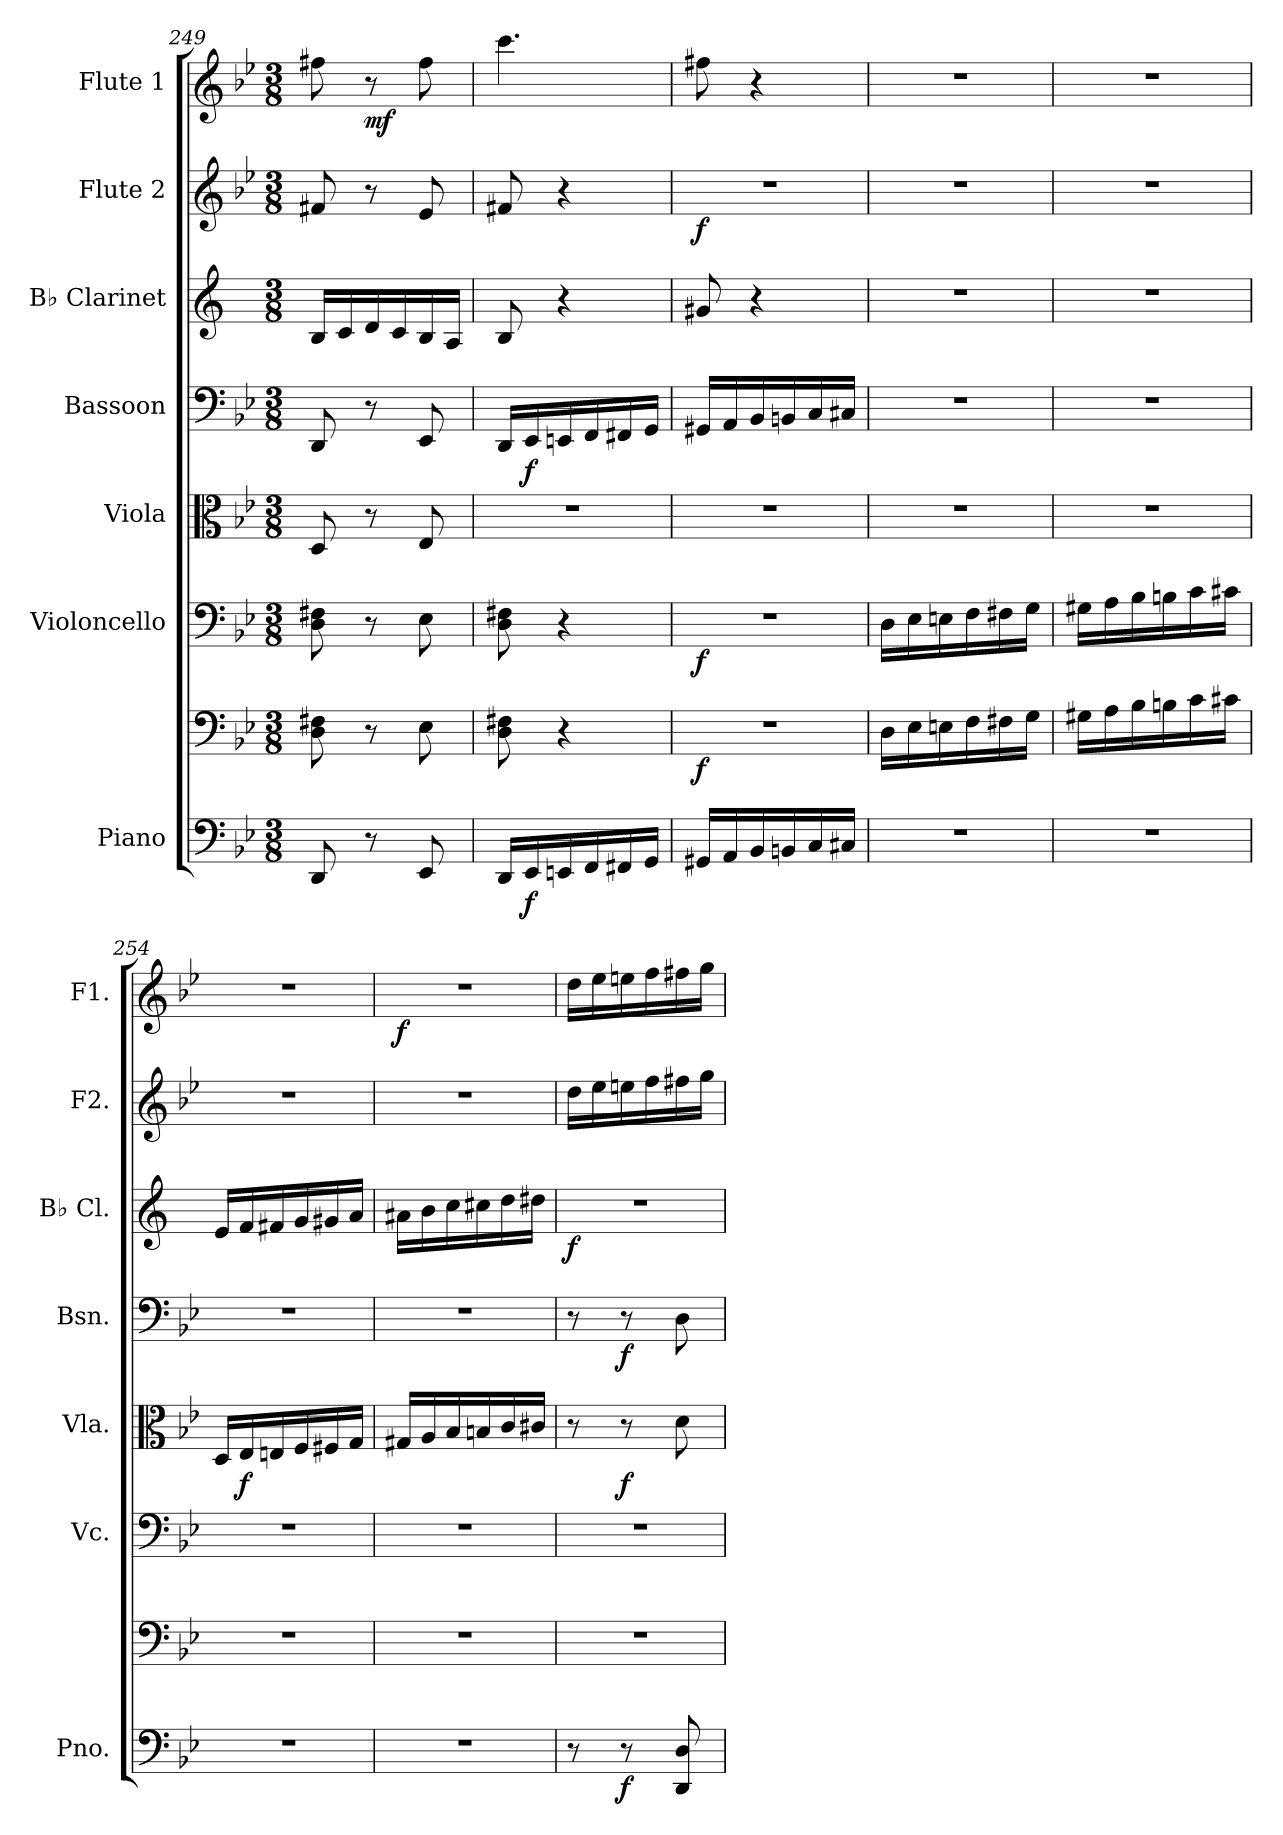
**kern	**kern	**dynam	**kern	**dynam	**kern	**dynam	**kern	**dynam	**kern	**dynam	**kern	**dynam	**kern	**dynam
*part7	*part7	*part7	*part6	*part6	*part5	*part5	*part4	*part4	*part3	*part3	*part2	*part2	*part1	*part1
*staff8	*staff7	*staff7/8	*staff6	*staff6	*staff5	*staff5	*staff4	*staff4	*staff3	*staff3	*staff2	*staff2	*staff1	*staff1
*I"Piano	*	*	*I"Violoncello	*	*I"Viola	*	*I"Bassoon	*	*I"B♭ Clarinet	*	*I"Flute 2	*	*I"Flute 1	*
*I'Pno.	*	*	*I'Vc.	*	*I'Vla.	*	*I'Bsn.	*	*I'B♭ Cl.	*	*I'F2.	*	*I'F1.	*
*clefF4	*clefF4	*	*clefF4	*	*clefC3	*	*clefF4	*	*clefG2	*	*clefG2	*	*clefG2	*
*	*	*	*	*	*	*	*	*	*ITrd1c2	*	*	*	*	*
*k[b-e-]	*k[b-e-]	*	*k[b-e-]	*	*k[b-e-]	*	*k[b-e-]	*	*k[b-e-]	*	*k[b-e-]	*	*k[b-e-]	*
*M3/8	*M3/8	*	*M3/8	*	*M3/8	*	*M3/8	*	*M3/8	*	*M3/8	*	*M3/8	*
=249	=249	=249	=249	=249	=249	=249	=249	=249	=249	=249	=249	=249	=249	=249
8DD/	8D\ 8F#X\	.	8D\ 8F#X\	.	8D/	.	8DD/	.	16A/LL	.	8f#X/	.	8ff#X\	.
.	.	.	.	.	.	.	.	.	16B-/	.	.	.	.	.
!	!	!	!	!	!	!	!	!	!	!	!	!	!	!LO:DY:b
8r	8r	.	8r	.	8r	.	8r	.	16c/	.	8r	.	8r	mf
.	.	.	.	.	.	.	.	.	16B-/	.	.	.	.	.
8EE-/	8E-\	.	8E-\	.	8E-/	.	8EE-/	.	16A/	.	8e-/	.	8ff#\	.
.	.	.	.	.	.	.	.	.	16G/JJ	.	.	.	.	.
=250	=250	=250	=250	=250	=250	=250	=250	=250	=250	=250	=250	=250	=250	=250
16DD/LL	8D\ 8F#X\	.	8D\ 8F#X\	.	4.r	.	16DD/LL	.	8A/	.	8f#X/	.	4.ccc\	.
!	!	!LO:DY:b=2	!	!	!	!	!	!LO:DY:b	!	!	!	!	!	!
16EE-/	.	f	.	.	.	.	16EE-/	f	.	.	.	.	.	.
16EEn/	4r	.	4r	.	.	.	16EEn/	.	4r	.	4r	.	.	.
16FF/	.	.	.	.	.	.	16FF/	.	.	.	.	.	.	.
16FF#X/	.	.	.	.	.	.	16FF#X/	.	.	.	.	.	.	.
16GG/JJ	.	.	.	.	.	.	16GG/JJ	.	.	.	.	.	.	.
=251	=251	=251	=251	=251	=251	=251	=251	=251	=251	=251	=251	=251	=251	=251
!	!	!LO:DY:b	!	!LO:DY:b	!	!	!	!	!	!	!	!LO:DY:b	!	!
16GG#X/LL	4.r	f	4.r	f	4.r	.	16GG#X/LL	.	8f#X/	.	4.r	f	8ff#X\	.
16AA/	.	.	.	.	.	.	16AA/	.	.	.	.	.	.	.
16BB-/	.	.	.	.	.	.	16BB-/	.	4r	.	.	.	4r	.
16BBn/	.	.	.	.	.	.	16BBn/	.	.	.	.	.	.	.
16C/	.	.	.	.	.	.	16C/	.	.	.	.	.	.	.
16C#X/JJ	.	.	.	.	.	.	16C#X/JJ	.	.	.	.	.	.	.
=252	=252	=252	=252	=252	=252	=252	=252	=252	=252	=252	=252	=252	=252	=252
4.r	16D\LL	.	16D\LL	.	4.r	.	4.r	.	4.r	.	4.r	.	4.r	.
.	16E-\	.	16E-\	.	.	.	.	.	.	.	.	.	.	.
.	16En\	.	16En\	.	.	.	.	.	.	.	.	.	.	.
.	16F\	.	16F\	.	.	.	.	.	.	.	.	.	.	.
.	16F#X\	.	16F#X\	.	.	.	.	.	.	.	.	.	.	.
.	16G\JJ	.	16G\JJ	.	.	.	.	.	.	.	.	.	.	.
=253	=253	=253	=253	=253	=253	=253	=253	=253	=253	=253	=253	=253	=253	=253
4.r	16G#X\LL	.	16G#X\LL	.	4.r	.	4.r	.	4.r	.	4.r	.	4.r	.
.	16A\	.	16A\	.	.	.	.	.	.	.	.	.	.	.
.	16B-\	.	16B-\	.	.	.	.	.	.	.	.	.	.	.
.	16Bn\	.	16Bn\	.	.	.	.	.	.	.	.	.	.	.
.	16c\	.	16c\	.	.	.	.	.	.	.	.	.	.	.
.	16c#X\JJ	.	16c#X\JJ	.	.	.	.	.	.	.	.	.	.	.
!!LO:LB:g=z
=254	=254	=254	=254	=254	=254	=254	=254	=254	=254	=254	=254	=254	=254	=254
4.r	4.r	.	4.r	.	16D/LL	.	4.r	.	16d/LL	.	4.r	.	4.r	.
!	!	!	!	!	!	!LO:DY:b	!	!	!	!	!	!	!	!
.	.	.	.	.	16E-/	f	.	.	16e-/	.	.	.	.	.
.	.	.	.	.	16En/	.	.	.	16en/	.	.	.	.	.
.	.	.	.	.	16F/	.	.	.	16f/	.	.	.	.	.
.	.	.	.	.	16F#X/	.	.	.	16f#X/	.	.	.	.	.
.	.	.	.	.	16G/JJ	.	.	.	16g/JJ	.	.	.	.	.
=255	=255	=255	=255	=255	=255	=255	=255	=255	=255	=255	=255	=255	=255	=255
!	!	!	!	!	!	!	!	!	!	!	!	!	!	!LO:DY:b
4.r	4.r	.	4.r	.	16G#X/LL	.	4.r	.	16g#X\LL	.	4.r	.	4.r	f
.	.	.	.	.	16A/	.	.	.	16a\	.	.	.	.	.
.	.	.	.	.	16B-/	.	.	.	16b-\	.	.	.	.	.
.	.	.	.	.	16Bn/	.	.	.	16bn\	.	.	.	.	.
.	.	.	.	.	16c/	.	.	.	16cc\	.	.	.	.	.
.	.	.	.	.	16c#X/JJ	.	.	.	16cc#X\JJ	.	.	.	.	.
=256	=256	=256	=256	=256	=256	=256	=256	=256	=256	=256	=256	=256	=256	=256
!	!	!	!	!	!	!	!	!	!	!LO:DY:b	!	!	!	!
8r	4.r	.	4.r	.	8r	.	8r	.	4.r	f	16dd\LL	.	16dd\LL	.
.	.	.	.	.	.	.	.	.	.	.	16ee-\	.	16ee-\	.
!	!	!LO:DY:b=2	!	!	!	!LO:DY:b	!	!LO:DY:b	!	!	!	!	!	!
8r	.	f	.	.	8r	f	8r	f	.	.	16een\	.	16een\	.
.	.	.	.	.	.	.	.	.	.	.	16ff\	.	16ff\	.
8DD/ 8D/	.	.	.	.	8d\	.	8D\	.	.	.	16ff#X\	.	16ff#X\	.
.	.	.	.	.	.	.	.	.	.	.	16gg\JJ	.	16gg\JJ	.
=	=	=	=	=	=	=	=	=	=	=	=	=	=	=
*-	*-	*-	*-	*-	*-	*-	*-	*-	*-	*-	*-	*-	*-	*-
